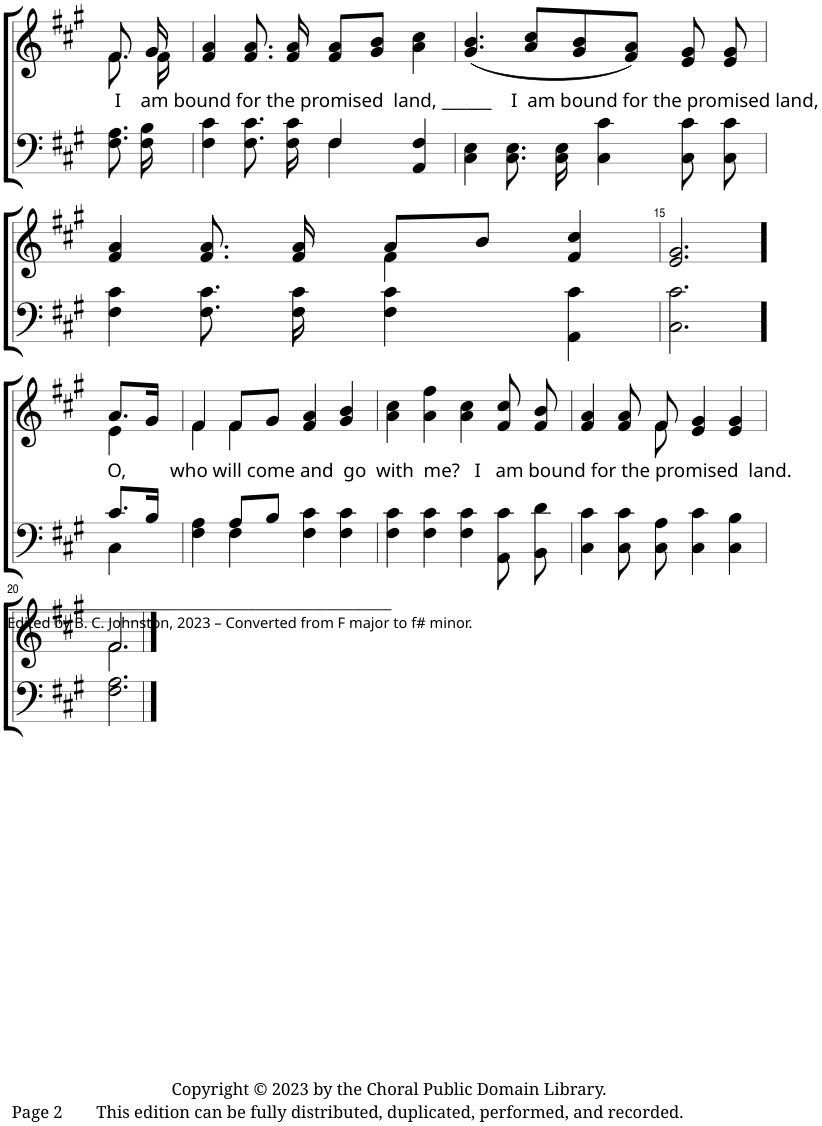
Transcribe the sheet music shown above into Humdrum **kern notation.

**kern	**kern
*part2	*part1
*staff2	*staff1
*I"Bass	*I"Voice
!!LO:PB:g=z
*clefF4	*clefG2
*k[f#c#g#]	*k[f#c#g#]
*M4/4	*M4/4
*met(c)	*met(c)
=11	=11
*	*^
!	!LO:TX:b:t=I    am bound for the promised  land, ______    I  am bound for the promised land,	!
8.F#\ 8.A\	8.f#/	8.f#\
16F#\ 16B\	16g#/	16f#\
*	*v	*v
=12	=12
*^	*
4F#\ 4c#\	4ryy	4f#/ 4a/
8.F#\ 8.c#\	8.ryy	8.f#/ 8.a/
16F#\ 16c#\	16ryy	16f#/ 16a/
4F#/	4F#\	8f#/ 8a/L
.	.	8g#/ 8b/J
4AA/ 4F#/	4ryy	4a\ 4cc#\
*v	*v	*
=13	=13
4C#\ 4E\	(4.g#/ 4.b/
8.C#\ 8.E\	.
.	8a/ 8cc#/L
16C#\ 16E\	.
4C#\ 4c#\	8g#/ 8b/
.	8f#/ 8a/J)
8C#\ 8c#\	8e/ 8g#/
8C#\ 8c#\	8e/ 8g#/
!!LO:LB:g=z
=14	=14
*	*^
4F#\ 4c#\	4f#/ 4a/	4ryy
8.F#\ 8.c#\	8.f#/ 8.a/	8.ryy
16F#\ 16c#\	16f#/ 16a/	16ryy
4F#\ 4c#\	8a/L	4f#\
.	8b/J	.
4AA\ 4c#\	4f#/ 4cc#/	4ryy
*	*v	*v
=15	=15
2.C#\ 2.c#\	2.e/ 2.g#/
!!LO:LB:g=z
=16!	=16!
*^	*^
!	!	!LO:TX:b:t=O,         who will come and  go  with  me?   I   am bound for the promised  land.	!
!LO:TX:b:t=___________________________________________________________	!	!	!
!LO:TX:b:t=Edited by B. C. Johnston, 2023 – Converted from F major to f# minor.	!	!	!
8.c#/L	4C#\	8.a/L	4e\
16B/Jk	.	16g#/Jk	.
=17	=17	=17	=17
4F#\ 4A\	4ryy	4f#/	4f#\
8A/L	4F#\	8f#/L	4f#\
8B/J	.	8g#/J	.
4F#\ 4c#\	4ryy	4f#/ 4a/	4ryy
4F#\ 4c#\	4ryy	4g#/ 4b/	4ryy
*v	*v	*	*
=18	=18	=18
4F#\ 4c#\	4a\ 4cc#\	4ryy
4F#\ 4c#\	4a\ 4ff#\	4ryy
4F#\ 4c#\	4a\ 4cc#\	4ryy
8AA\ 8c#\	8f#/ 8cc#/	4ryy
8BB\ 8d\	8f#/ 8b/	.
=19	=19	=19
4C#\ 4c#\	4f#/ 4a/	4ryy
8C#\ 8c#\	8f#/ 8a/	8ryy
8C#\ 8A\	8f#/	8f#\
4C#\ 4c#\	4e/ 4g#/	4ryy
4C#\ 4B\	4e/ 4g#/	4ryy
!!LO:LB:g=z	!!
=20	=20	=20
2.F#\ 2.A\	2.f#/	2.f#\
*	*v	*v
==	==
*-	*-
